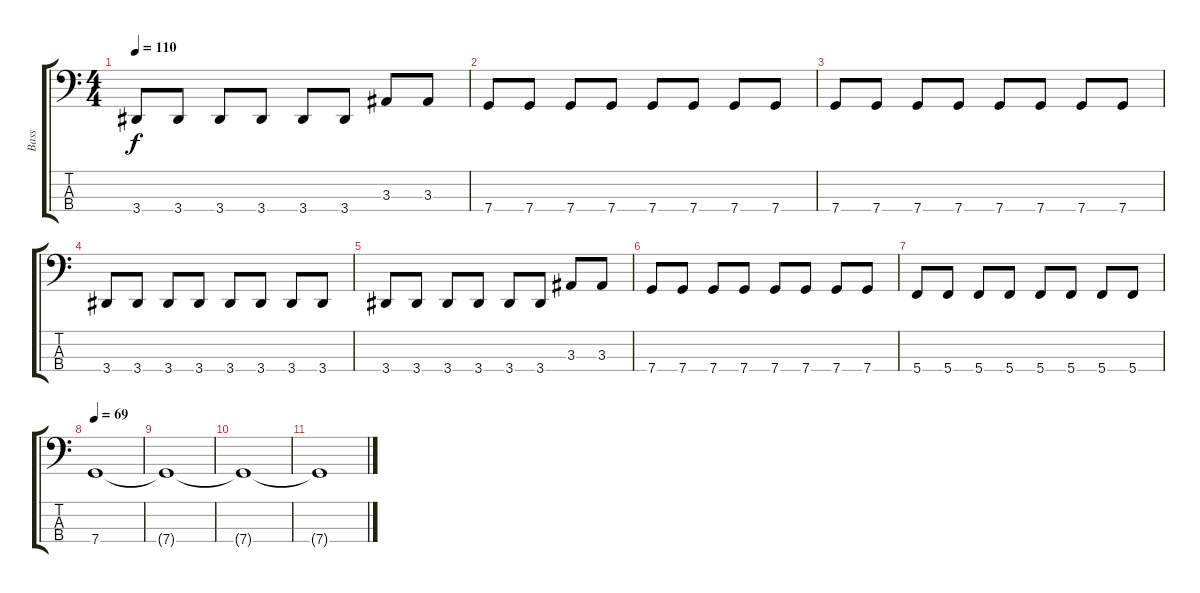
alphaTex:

\track ("Bass" "Bass") {instrument electricbassfinger}
\staff {score tabs}
\tuning (F2 C2 G1 C1) {hide}
\ts (4 4)
\tempo 110
\clef f4
\ks c
3.4.8{dy f} 3.4.8 3.4.8 3.4.8 3.4.8 3.4.8 3.3.8 3.3.8 |
7.4.8 7.4.8 7.4.8 7.4.8 7.4.8 7.4.8 7.4.8 7.4.8 |
7.4.8 7.4.8 7.4.8 7.4.8 7.4.8 7.4.8 7.4.8 7.4.8 |
3.4.8 3.4.8 3.4.8 3.4.8 3.4.8 3.4.8 3.4.8 3.4.8 |
3.4.8 3.4.8 3.4.8 3.4.8 3.4.8 3.4.8 3.3.8 3.3.8 |
7.4.8 7.4.8 7.4.8 7.4.8 7.4.8 7.4.8 7.4.8 7.4.8 |
5.4.8 5.4.8 5.4.8 5.4.8 5.4.8 5.4.8 5.4.8 5.4.8 |
\tempo 69
7.4.1 |
7.4{t}.1 |
7.4{t}.1 |
7.4{t}.1
